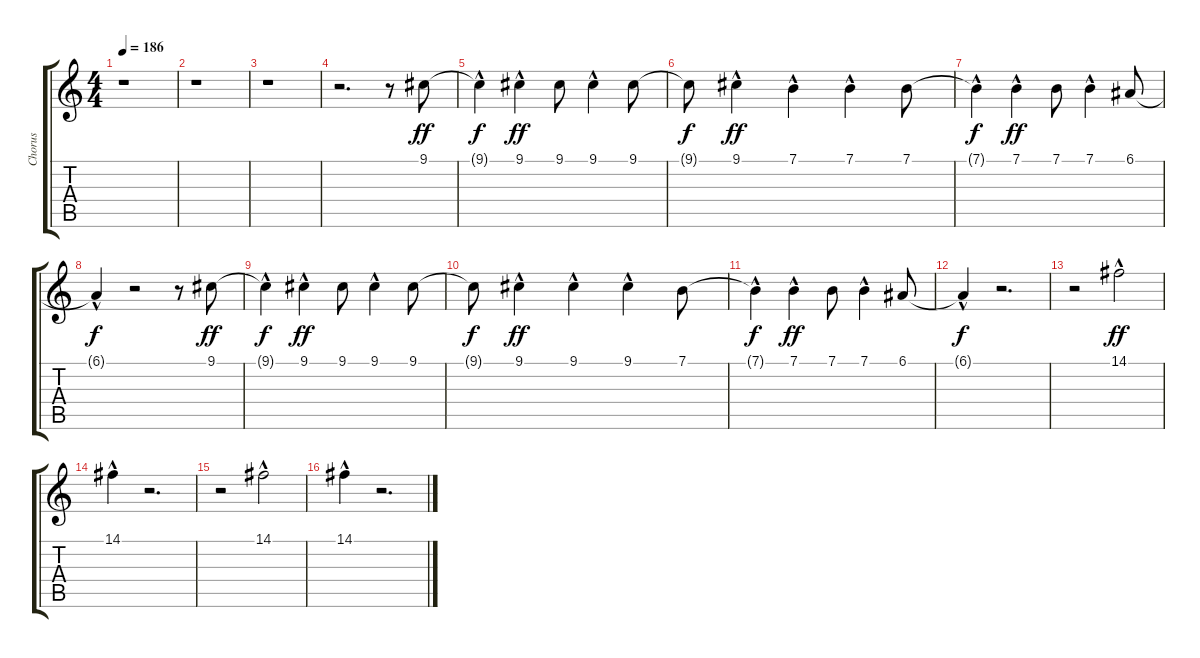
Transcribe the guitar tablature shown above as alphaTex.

\track ("Chorus" "Chorus") {instrument englishhorn}
\staff {score tabs}
\tuning (E4 B3 G3 D3 A2 E2) {hide}
\ts (4 4)
\tempo 186
\clef g2
\ks c
r.1{dy f} |
r.1 |
r.1 |
r.2{d} r.8 9.1.8{dy ff} |
9.1{hac t}.4{dy f} 9.1{hac}.4{dy ff} 9.1.8 9.1{hac}.4 9.1.8 |
9.1{t}.8{dy f} 9.1{hac}.4{dy ff} 7.1{hac}.4 7.1{hac}.4 7.1.8 |
7.1{hac t}.4{dy f} 7.1{hac}.4{dy ff} 7.1.8 7.1{hac}.4 6.1.8 |
6.1{hac t}.4{dy f} r.2 r.8 9.1.8{dy ff} |
9.1{hac t}.4{dy f} 9.1{hac}.4{dy ff} 9.1.8 9.1{hac}.4 9.1.8 |
9.1{t}.8{dy f} 9.1{hac}.4{dy ff} 9.1{hac}.4 9.1{hac}.4 7.1.8 |
7.1{hac t}.4{dy f} 7.1{hac}.4{dy ff} 7.1.8 7.1{hac}.4 6.1.8 |
6.1{hac t}.4{dy f} r.2{d} |
r.2 14.1{hac}.2{dy ff} |
14.1{hac}.4 r.2{d} |
r.2 14.1{hac}.2 |
14.1{hac}.4 r.2{d}
